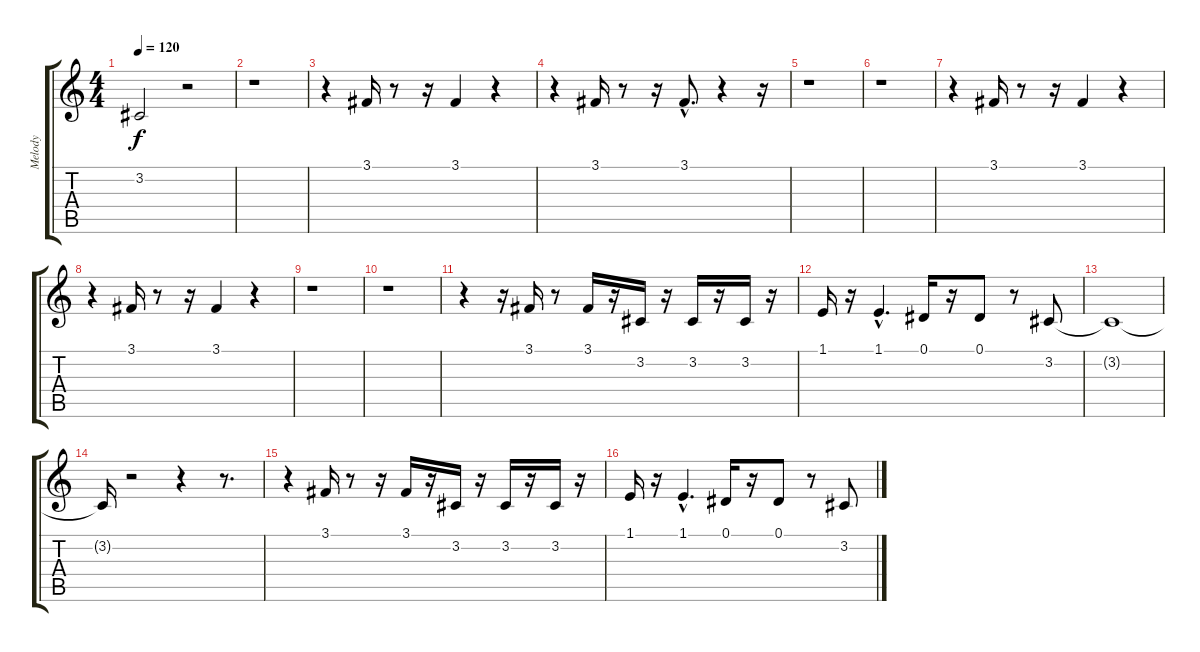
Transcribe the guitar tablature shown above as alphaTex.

\track ("Melody" "Melody") {instrument altosax}
\staff {score tabs}
\tuning (Eb4 Bb3 Gb3 Db3 Ab2 Eb2) {hide}
\ts (4 4)
\tempo 120
\clef g2
\ks c
3.2{t}.2{dy f} r.2 |
r.1 |
r.4 3.1.16 r.8 r.16 3.1.4 r.4 |
r.4 3.1.16 r.8 r.16 3.1{hac}.8{d} r.4 r.16 |
r.1 |
r.1 |
r.4 3.1.16 r.8 r.16 3.1.4 r.4 |
r.4 3.1.16 r.8 r.16 3.1.4 r.4 |
r.1 |
r.1 |
r.4 r.16 3.1.16 r.8 3.1.16 r.16 3.2.16 r.16 3.2.16 r.16 3.2.16 r.16 |
1.1.16 r.16 1.1{hac}.4{d} 0.1.16 r.16 0.1.8 r.8 3.2.8 |
3.2{t}.1 |
3.2{t}.16 r.2 r.4 r.8{d} |
r.4 3.1.16 r.8 r.16 3.1.16 r.16 3.2.16 r.16 3.2.16 r.16 3.2.16 r.16 |
1.1.16 r.16 1.1{hac}.4{d} 0.1.16 r.16 0.1.8 r.8 3.2.8
